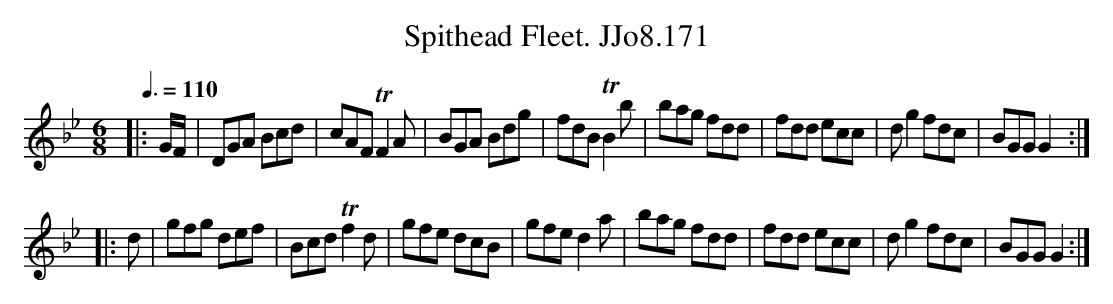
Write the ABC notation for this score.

X:1
T:Spithead Fleet. JJo8.171
M:6/8
L:1/8
Q:3/8=110
K:Gm
|:G/F/|DGA Bcd|cAFTF2A|BGA Bdg|fdB TB2b|bag fdd|fdd ecc|dg2fdc|BGGG2:|
|:d|gfg def|BcdTf2d|gfe dcB|gfed2a|bag fdd|fdd ecc|dg2fdc|BGGG2:|
